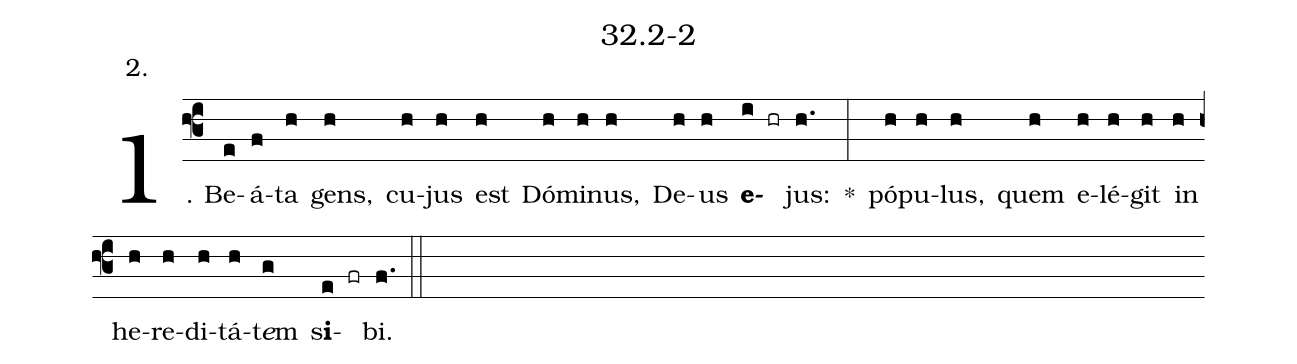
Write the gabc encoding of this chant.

name: 32.2-2;
annotation: 2.;
%%
(f3)1. Be(e)á(f)ta(h) gens,(h) cu(h)jus(h) est(h) Dó(h)mi(h)nus,(h) De(h)us(h) <b>e</b>(i hr)jus:(h.) *(:) pó(h)pu(h)lus,(h) quem(h) e(h)lé(h)git(h) in(h) he(h)re(h)di(h)tá(h)t<i>e</i>m(g) s<b>i</b>(e fr)bi.(f.) (::)
